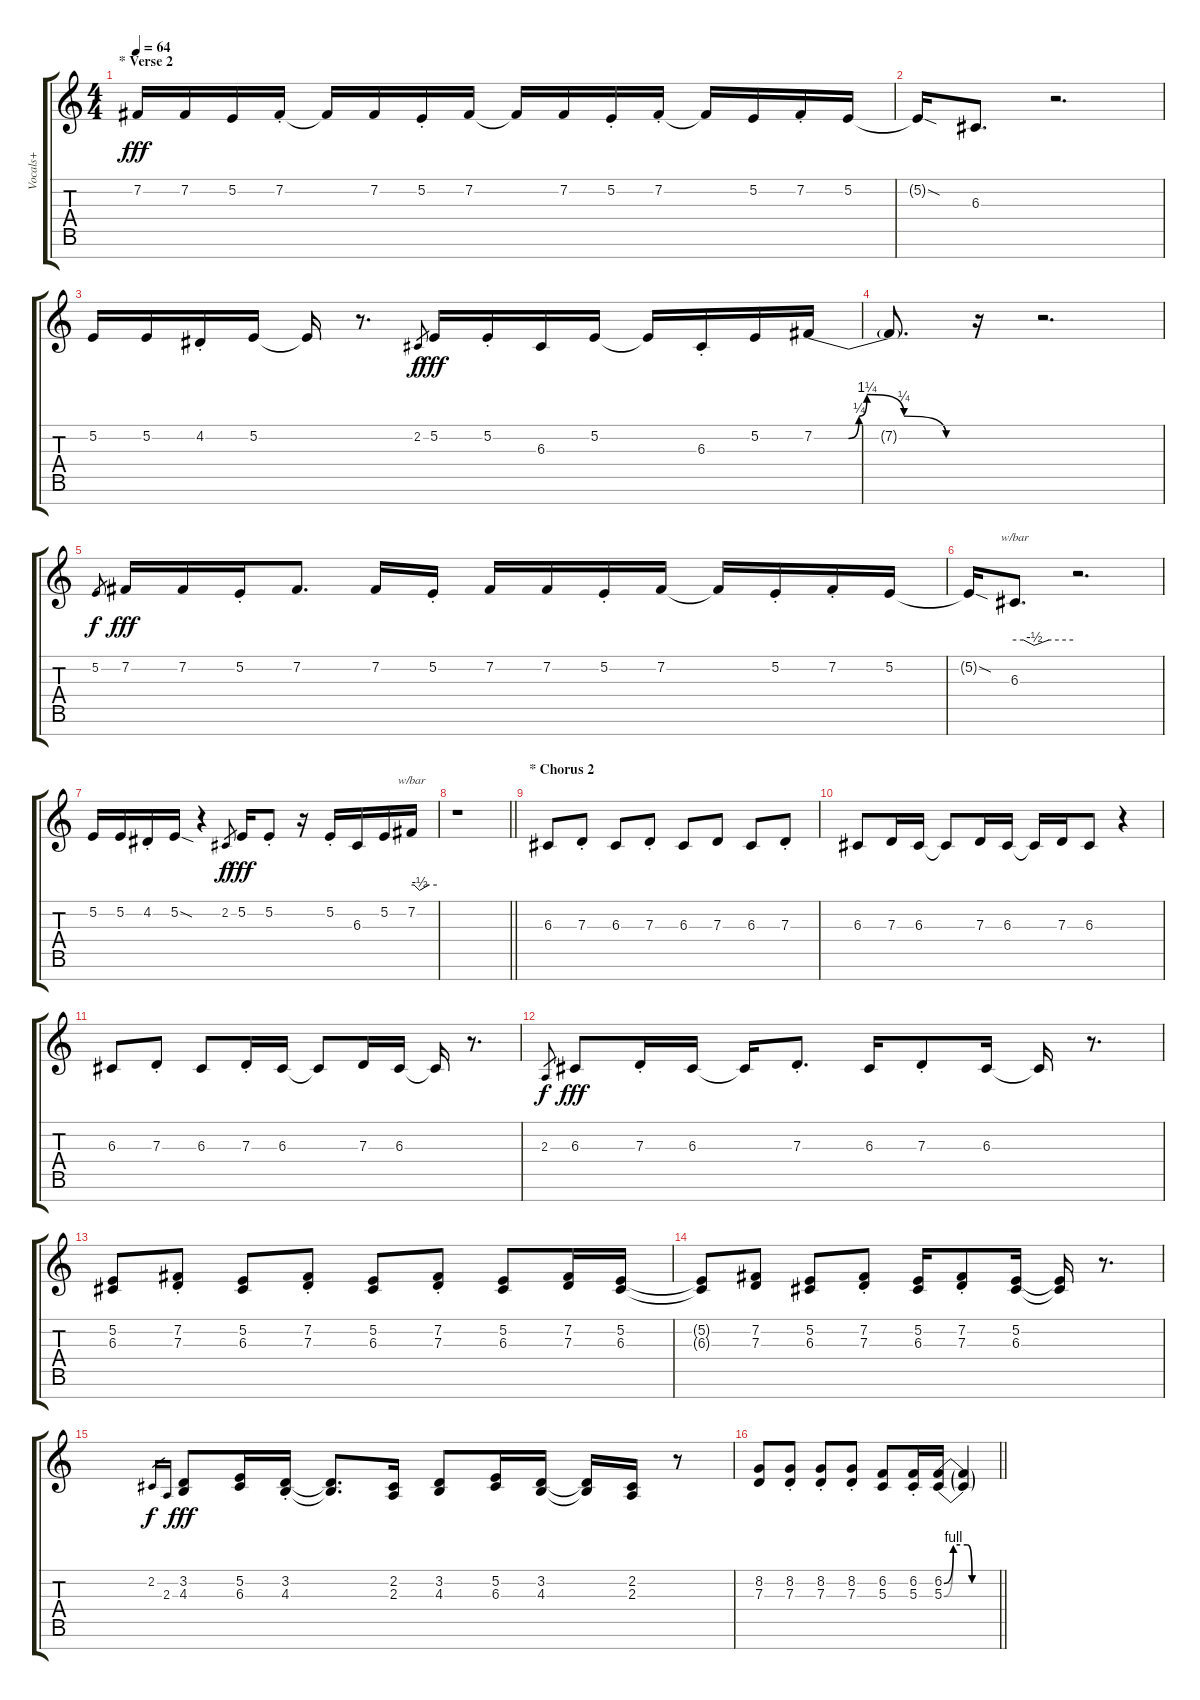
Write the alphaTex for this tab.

\track ("Vocals+" "Vocals+") {mute instrument lead2sawtooth}
\staff {score tabs}
\tuning (E4 B3 G3 D3 A2 E2 B1) {hide}
\ts (4 4)
\section ("" "* Verse 2")
\tempo 64
\clef g2
\ks c
7.2{t}.16{dy fff} 7.2.16 5.2.16 7.2{st}.16 7.2{t}.16 7.2.16 5.2{st}.16 7.2.16 7.2{t}.16 7.2.16 5.2{st}.16 7.2{st}.16 7.2{t}.16 5.2.16 7.2{st}.16 5.2.16 |
5.2{sod t}.16 6.3.8{d} r.2{d} |
5.2.16 5.2.16 4.2{st}.16 5.2.16 5.2{t}.16 r.8{d} 2.2.8{gr dy f} 5.2.16{dy fff} 5.2{st}.16 6.3.16 5.2.16 5.2{t}.16 6.3{st}.16 5.2.16 7.2{be (custom 0 0 13 0 17 1 20 5 34 1 50 0 60 0)}.16 |
7.2{t}.8{d} r.16 r.2{d} |
5.2.8{gr dy f} 7.2.16{dy fff} 7.2.16 5.2{st}.16 7.2.8{d} 7.2.16 5.2{st}.16 7.2.16 7.2.16 5.2{st}.16 7.2.16 7.2{t}.16 5.2{st}.16 7.2{st}.16 5.2.16 |
5.2{sod t}.16 6.3.8{d tbe (custom default 0 0 9 0 20 -2 35 0 60 0)} r.2{d} |
5.2.16 5.2.16 4.2{st}.16 5.2{sod}.16 r.4 2.2.8{gr dy f} 5.2.16{dy fff} 5.2{st}.8 r.16 5.2{st}.16 6.3.16 5.2.16 7.2.16{tbe (custom default 0 0 6 0 19 -2 41 0 60 0)} |
\barLineRight lightlight
r.1 |
\section ("" "* Chorus 2")
6.3.8 7.3{st}.8 6.3.8 7.3{st}.8 6.3.8 7.3.8 6.3.8 7.3{st}.8 |
6.3.8 7.3.16 6.3.16 6.3{t}.8 7.3.16 6.3.16 6.3{t}.16 7.3.16 6.3.8 r.4 |
6.3.8 7.3{st}.8 6.3.8 7.3{st}.16 6.3.16 6.3{t}.8 7.3.16 6.3.16 6.3{t}.16 r.8{d} |
2.3.8{gr dy f} 6.3.8{dy fff} 7.3{st}.16 6.3.16 6.3{t}.16 7.3{st}.8{d} 6.3.16 7.3{st}.8 6.3.16 6.3{t}.16 r.8{d} |
(5.2 6.3).8 (7.2 7.3{st}).8 (5.2 6.3).8 (7.2 7.3{st}).8 (5.2 6.3).8 (7.2 7.3{st}).8 (5.2 6.3).8 (7.2 7.3).16 (5.2 6.3).16 |
(5.2{t} 6.3{t}).8 (7.2 7.3).8 (5.2 6.3).8 (7.2 7.3{st}).8 (5.2 6.3).16 (7.2 7.3{st}).8 (5.2 6.3).16 (5.2{t} 6.3{t}).16 r.8{d} |
2.2.16{gr dy f} 2.3.16{gr} (3.2 4.3).8{dy fff} (5.2 6.3).16 (3.2 4.3{st}).16 (3.2{t} 4.3{t}).8{d} (2.2 2.3).16 (3.2 4.3).8 (5.2 6.3).16 (3.2 4.3).16 (3.2{t} 4.3{t}).16 (2.2 2.3).16 r.8 |
\barLineRight lightlight
(8.2 7.3).8 (8.2 7.3{st}).8 (8.2 7.3{st}).8 (8.2 7.3{st}).8 (6.2 5.3).8 (6.2 5.3{st}).16 (6.2{be (custom 0 0 10 4 25 4 30 0 60 0)} 5.3{be (custom 0 0 10 4 25 4 30 0 60 0)}).16 (6.2{t} 5.3{t}).4
